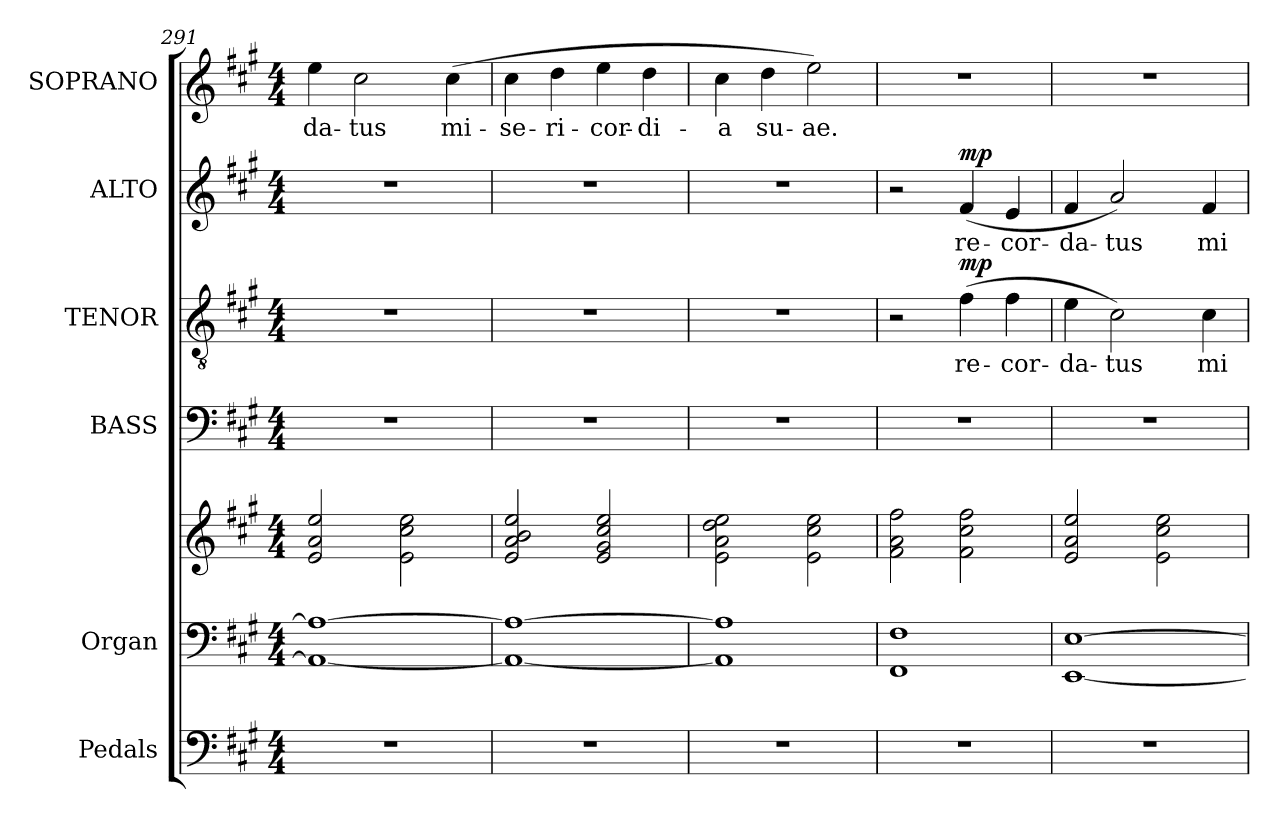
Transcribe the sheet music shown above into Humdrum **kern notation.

**kern	**kern	**kern	**kern	**kern	**text	**dynam	**kern	**text	**dynam	**kern	**text
*part6	*part5	*part5	*part4	*part3	*part3	*part3	*part2	*part2	*part2	*part1	*part1
*staff7	*staff6	*staff5	*staff4	*staff3	*staff3	*staff3	*staff2	*staff2	*staff2	*staff1	*staff1
*I"Pedals	*I"Organ	*	*I"BASS	*I"TENOR	*	*	*I"ALTO	*	*	*I"SOPRANO	*
*I'Ped.	*I'Org.	*	*I'B.	*I'T.	*	*	*I'A.	*	*	*I'S.	*
*clefF4	*clefF4	*clefG2	*clefF4	*clefGv2	*	*	*clefG2	*	*	*clefG2	*
*	*	*	*	*ITrd7c12	*	*	*	*	*	*	*
*k[f#c#g#]	*k[f#c#g#]	*k[f#c#g#]	*k[f#c#g#]	*k[f#c#g#]	*	*	*k[f#c#g#]	*	*	*k[f#c#g#]	*
*A:	*A:	*A:	*A:	*A:	*	*	*A:	*	*	*A:	*
*M4/4	*M4/4	*M4/4	*M4/4	*M4/4	*	*	*M4/4	*	*	*M4/4	*
=291	=291	=291	=291	=291	=291	=291	=291	=291	=291	=291	=291
!	!	!	!	!	!	!	!	!	!	!	!LO:LY:b:color=#000000
1r	1AAi_< 1Ai_>	2ei/ 2ai 2eei	1r	1r	.	.	1r	.	.	4eei\	-da-
!	!	!	!	!	!	!	!	!	!	!	!LO:LY:b:color=#000000
.	.	.	.	.	.	.	.	.	.	2cc#i\	-tus
.	.	2ei\ 2cc#i 2eei	.	.	.	.	.	.	.	.	.
!	!	!	!	!	!	!	!	!	!	!	!LO:LY:b:color=#000000
.	.	.	.	.	.	.	.	.	.	(4cc#i\	mi-
=292	=292	=292	=292	=292	=292	=292	=292	=292	=292	=292	=292
!	!	!	!	!	!	!	!	!	!	!	!LO:LY:b:color=#000000
1r	1AAi_< 1Ai_>	2ei/ 2ai 2bi 2eei	1r	1r	.	.	1r	.	.	4cc#i\	-se-
!	!	!	!	!	!	!	!	!	!	!	!LO:LY:b:color=#000000
.	.	.	.	.	.	.	.	.	.	4ddi\	-ri-
!	!	!	!	!	!	!	!	!	!	!	!LO:LY:b:color=#000000
.	.	2ei/ 2g#i 2cc#i 2eei	.	.	.	.	.	.	.	4eei\	-cor-
!	!	!	!	!	!	!	!	!	!	!	!LO:LY:b:color=#000000
.	.	.	.	.	.	.	.	.	.	4ddi\	-di-
=293	=293	=293	=293	=293	=293	=293	=293	=293	=293	=293	=293
!	!	!	!	!	!	!	!	!	!	!	!LO:LY:b:color=#000000
1r	1AAi] 1Ai]	2ei\ 2ai 2ddi 2eei	1r	1r	.	.	1r	.	.	4cc#i\	-a
!	!	!	!	!	!	!	!	!	!	!	!LO:LY:b:color=#000000
.	.	.	.	.	.	.	.	.	.	4ddi\	su-
!	!	!	!	!	!	!	!	!	!	!	!LO:LY:b:color=#000000
.	.	2ei\ 2cc#i 2eei	.	.	.	.	.	.	.	2eei\)	-ae.
=294	=294	=294	=294	=294	=294	=294	=294	=294	=294	=294	=294
1r	1FF#i 1F#i	2f#i\ 2ai 2ff#i	1r	2r	.	.	2r	.	.	1r	.
!	!	!	!	!	!LO:LY:b:color=#000000	!	!	!	!	!	!
!	!	!	!	!	!	!	!	!LO:LY:b:color=#000000	!	!	!
.	.	2f#i\ 2cc#i 2ff#i	.	(4F#i\	re-	mp	(4f#i/	re-	mp	.	.
!	!	!	!	!	!LO:LY:b:color=#000000	!	!	!	!	!	!
!	!	!	!	!	!	!	!	!LO:LY:b:color=#000000	!	!	!
.	.	.	.	4F#i\	-cor-	.	4ei/	-cor-	.	.	.
=295	=295	=295	=295	=295	=295	=295	=295	=295	=295	=295	=295
!	!	!	!	!	!LO:LY:b:color=#000000	!	!	!	!	!	!
!	!	!	!	!	!	!	!	!LO:LY:b:color=#000000	!	!	!
1r	[<1EEi [>1Ei	2ei/ 2ai 2eei	1r	4Ei\	-da-	.	4f#i/	-da-	.	1r	.
!	!	!	!	!	!LO:LY:b:color=#000000	!	!	!	!	!	!
!	!	!	!	!	!	!	!	!LO:LY:b:color=#000000	!	!	!
.	.	.	.	2C#i\)	-tus	.	2ai/)	-tus	.	.	.
.	.	2ei\ 2cc#i 2eei	.	.	.	.	.	.	.	.	.
!	!	!	!	!	!LO:LY:b:color=#000000	!	!	!	!	!	!
!	!	!	!	!	!	!	!	!LO:LY:b:color=#000000	!	!	!
.	.	.	.	4C#i\	mi-	.	4f#i/	mi-	.	.	.
=	=	=	=	=	=	=	=	=	=	=	=
*-	*-	*-	*-	*-	*-	*-	*-	*-	*-	*-	*-
